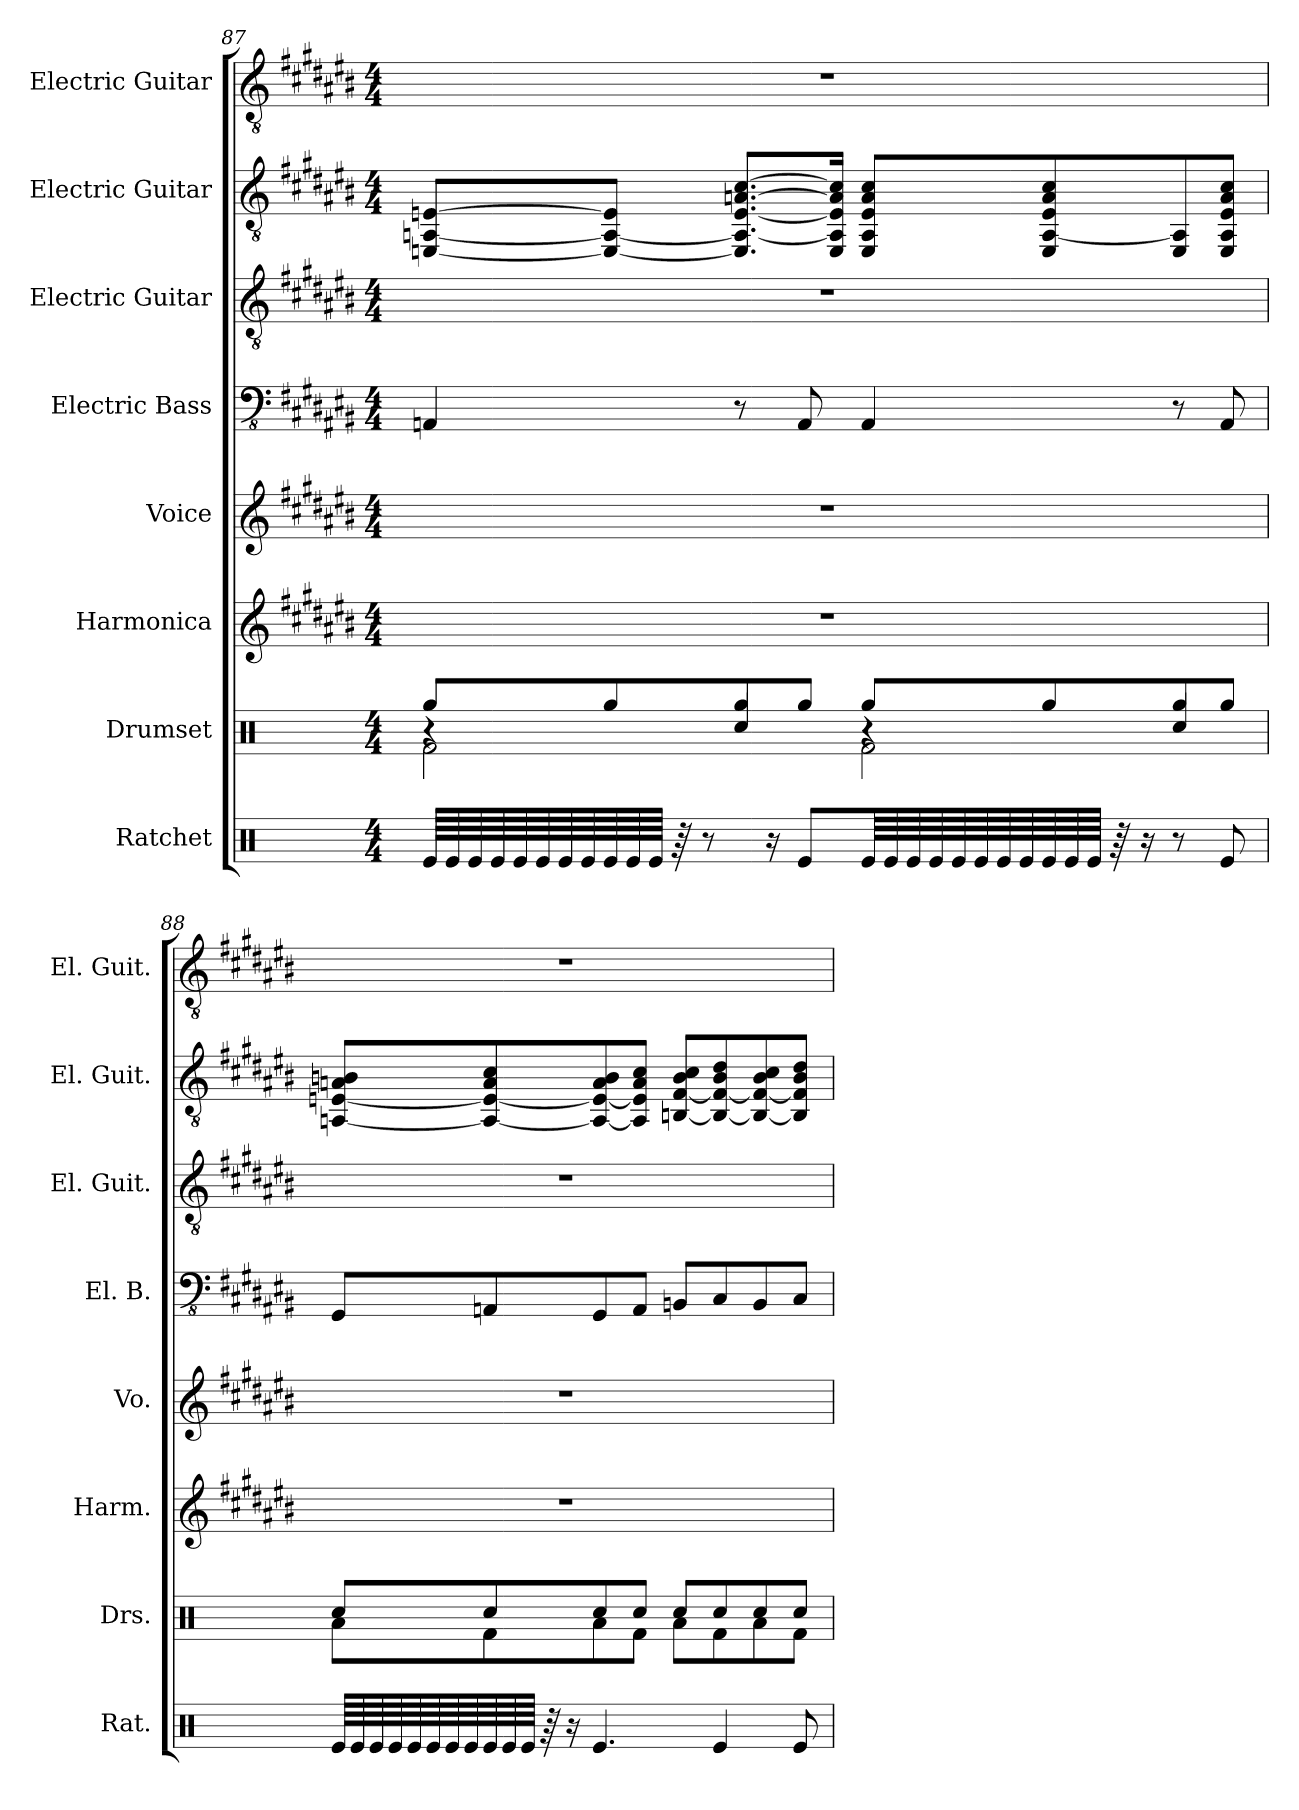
**kern	**kern	**kern	**kern	**kern	**kern	**kern	**kern
*part8	*part7	*part6	*part5	*part4	*part3	*part2	*part1
*staff8	*staff7	*staff6	*staff5	*staff4	*staff3	*staff2	*staff1
*I"Ratchet	*I"Drumset	*I"Harmonica	*I"Voice	*I"Electric Bass	*I"Electric Guitar	*I"Electric Guitar	*I"Electric Guitar
*I'Rat.	*I'Drs.	*I'Harm.	*I'Vo.	*I'El. B.	*I'El. Guit.	*I'El. Guit.	*I'El. Guit.
!!LO:PB:g=z
*clefX	*clefX	*clefG2	*clefG2	*clefFv4	*clefGv2	*clefGv2	*clefGv2
*k[]	*k[]	*k[f#c#g#d#a#e#b#]	*k[f#c#g#d#a#e#b#]	*k[f#c#g#d#a#e#b#]	*k[f#c#g#d#a#e#b#]	*k[f#c#g#d#a#e#b#]	*k[f#c#g#d#a#e#b#]
*M4/4	*M4/4	*M4/4	*M4/4	*M4/4	*M4/4	*M4/4	*M4/4
=87	=87	=87	=87	=87	=87	=87	=87
*	*^	*	*	*	*	*	*
*	*	*^	*	*	*	*	*	*
64Re/LLLL	4r	2Rf\	8Rgg/L	1r	1r	4AAAn/	1r	[8EEn/ [8AAn/ [8En/L	1r
64Re/	.	.	.	.	.	.	.	.	.
64Re/	.	.	.	.	.	.	.	.	.
64Re/	.	.	.	.	.	.	.	.	.
64Re/	.	.	.	.	.	.	.	.	.
64Re/	.	.	.	.	.	.	.	.	.
64Re/	.	.	.	.	.	.	.	.	.
64Re/	.	.	.	.	.	.	.	.	.
64Re/	.	.	8Rgg/	.	.	.	.	8EE/_ 8AA/_ 8E/]J	.
64Re/	.	.	.	.	.	.	.	.	.
64Re/JJJJ	.	.	.	.	.	.	.	.	.
64r	.	.	.	.	.	.	.	.	.
8r	.	.	.	.	.	.	.	.	.
.	4Rcc/	.	8Rgg/	.	.	8r	.	8.EE/] 8.AA/_ [8.E/ [8.An/ [8.c#/L	.
16r	.	.	.	.	.	.	.	.	.
8Re/L	.	.	8Rgg/J	.	.	8AAA/	.	.	.
.	.	.	.	.	.	.	.	16EE/ 16AA/] 16E/] 16A/] 16c#/]Jk	.
64Re/LLL	4r	2Rf\	8Rgg/L	.	.	4AAA/	.	8EE/ 8AA/ 8E/ 8A/ 8c#/L	.
64Re/	.	.	.	.	.	.	.	.	.
64Re/	.	.	.	.	.	.	.	.	.
64Re/	.	.	.	.	.	.	.	.	.
64Re/	.	.	.	.	.	.	.	.	.
64Re/	.	.	.	.	.	.	.	.	.
64Re/	.	.	.	.	.	.	.	.	.
64Re/	.	.	.	.	.	.	.	.	.
64Re/	.	.	8Rgg/	.	.	.	.	8EE/ [8AA/ 8E/ 8A/ 8c#/	.
64Re/	.	.	.	.	.	.	.	.	.
64Re/JJJJ	.	.	.	.	.	.	.	.	.
64r	.	.	.	.	.	.	.	.	.
16r	.	.	.	.	.	.	.	.	.
8r	4Rcc/	.	8Rgg/	.	.	8r	.	8EE/ 8AA/]	.
8Re/	.	.	8Rgg/J	.	.	8AAA/	.	8EE/ 8AA/ 8E/ 8A/ 8c#/J	.
*	*	*v	*v	*	*	*	*	*	*
!!LO:PB:g=z
=88	=88	=88	=88	=88	=88	=88	=88	=88
64Re/LLLL	8Rcc/L	8Ra\L	1r	1r	8GGG#/L	1r	[8AAn/ [8En/ 8An/ 8Bn/L	1r
64Re/	.	.	.	.	.	.	.	.
64Re/	.	.	.	.	.	.	.	.
64Re/	.	.	.	.	.	.	.	.
64Re/	.	.	.	.	.	.	.	.
64Re/	.	.	.	.	.	.	.	.
64Re/	.	.	.	.	.	.	.	.
64Re/	.	.	.	.	.	.	.	.
64Re/	8Rcc/	8Rf\	.	.	8AAAn/	.	8AA/_ 8E/_ 8A/ 8c#/	.
64Re/	.	.	.	.	.	.	.	.
64Re/JJJJ	.	.	.	.	.	.	.	.
64r	.	.	.	.	.	.	.	.
16r	.	.	.	.	.	.	.	.
4.Re/	8Rcc/	8Ra\	.	.	8GGG#/	.	8AA/_ 8E/_ 8A/ 8B/	.
.	8Rcc/J	8Rf\J	.	.	8AAA/J	.	8AA/] 8E/] 8A/ 8c#/J	.
.	8Rcc/L	8Ra\L	.	.	8BBBn/L	.	[8BBn/ [8F#/ 8B/ 8c#/L	.
4Re/	8Rcc/	8Rf\	.	.	8CC#/	.	8BB/_ 8F#/_ 8B/ 8d#/	.
.	8Rcc/	8Ra\	.	.	8BBB/	.	8BB/_ 8F#/_ 8B/ 8c#/	.
8Re/	8Rcc/J	8Rf\J	.	.	8CC#/J	.	8BB/] 8F#/] 8B/ 8d#/J	.
*	*v	*v	*	*	*	*	*	*
=	=	=	=	=	=	=	=
*-	*-	*-	*-	*-	*-	*-	*-
